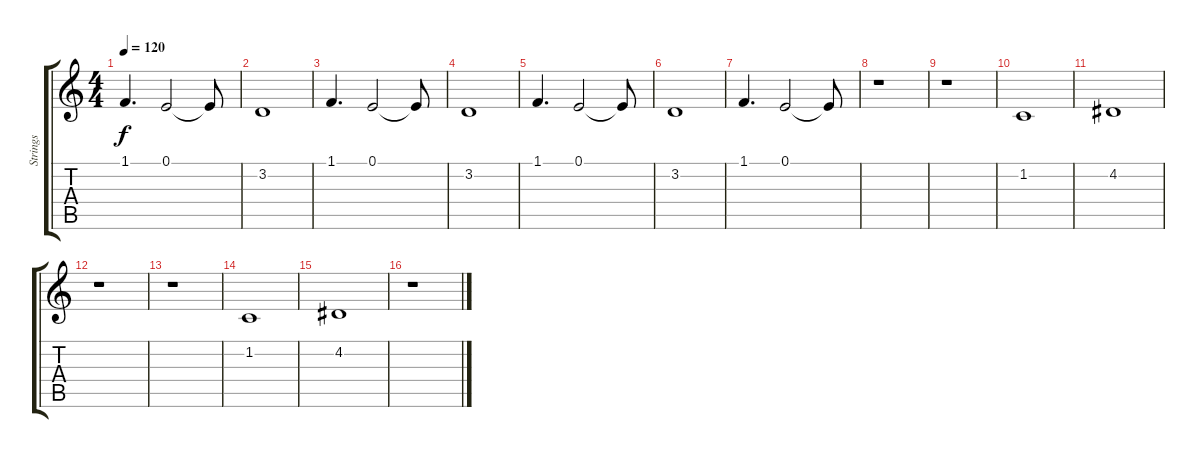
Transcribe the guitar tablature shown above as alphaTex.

\track ("Strings" "Strings") {instrument stringensemble2}
\staff {score tabs}
\tuning (E4 B3 G3 D3 A2 E2) {hide}
\ts (4 4)
\tempo 120
\clef g2
\ks c
1.1.4{d dy f} 0.1.2 0.1{t}.8 |
3.2.1 |
1.1.4{d} 0.1.2 0.1{t}.8 |
3.2.1 |
1.1.4{d} 0.1.2 0.1{t}.8 |
3.2.1 |
1.1.4{d} 0.1.2 0.1{t}.8 |
r.1 |
r.1 |
1.2.1 |
4.2.1 |
r.1 |
r.1 |
1.2.1 |
4.2.1 |
r.1
